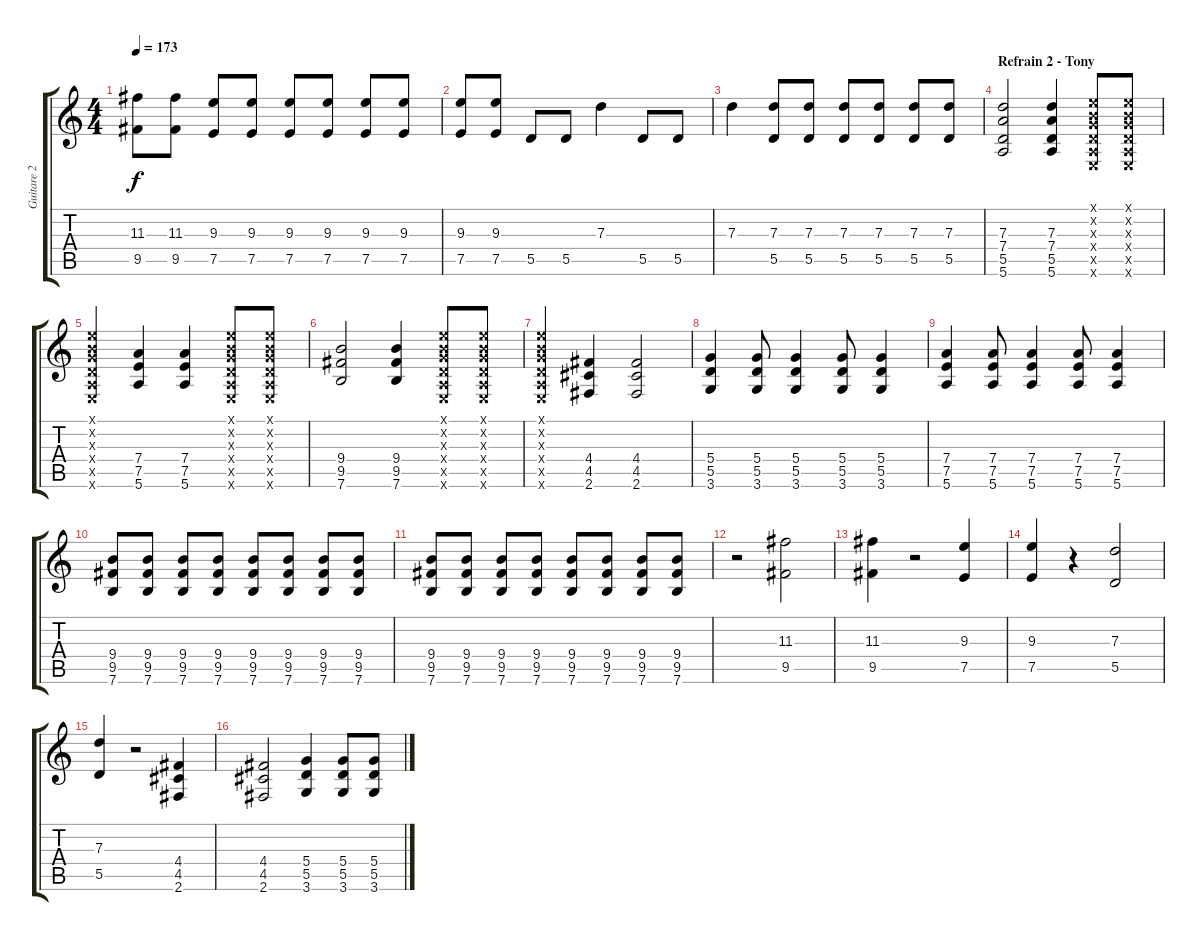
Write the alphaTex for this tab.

\track ("Guitare 2" "Guitare 2") {instrument distortionguitar}
\staff {score tabs}
\tuning (E4 B3 G3 D3 A2 E2) {hide}
\ts (4 4)
\tempo 173
\clef g2
\ks c
(11.3 9.5).8{dy f} (11.3 9.5).8 (9.3 7.5).8 (9.3 7.5).8 (9.3 7.5).8 (9.3 7.5).8 (9.3 7.5).8 (9.3 7.5).8 |
(9.3 7.5).8 (9.3 7.5).8 5.5.8 5.5.8 7.3.4 5.5.8 5.5.8 |
7.3.4 (7.3 5.5).8 (7.3 5.5).8 (7.3 5.5).8 (7.3 5.5).8 (7.3 5.5).8 (7.3 5.5).8 |
\section ("" "Refrain 2 - Tony")
(7.3 7.4 5.5 5.6).2{volume 11} (7.3 7.4 5.5 5.6).4 (0.1{x} 0.2{x} 0.3{x} 0.4{x} 0.5{x} 0.6{x}).8 (0.1{x} 0.2{x} 0.3{x} 0.4{x} 0.5{x} 0.6{x}).8 |
(0.1{x} 0.2{x} 0.3{x} 0.4{x} 0.5{x} 0.6{x}).4 (7.4 7.5 5.6).4 (7.4 7.5 5.6).4 (0.1{x} 0.2{x} 0.3{x} 0.4{x} 0.5{x} 0.6{x}).8 (0.1{x} 0.2{x} 0.3{x} 0.4{x} 0.5{x} 0.6{x}).8 |
(9.4 9.5 7.6).2 (9.4 9.5 7.6).4 (0.1{x} 0.2{x} 0.3{x} 0.4{x} 0.5{x} 0.6{x}).8 (0.1{x} 0.2{x} 0.3{x} 0.4{x} 0.5{x} 0.6{x}).8 |
(0.1{x} 0.2{x} 0.3{x} 0.4{x} 0.5{x} 0.6{x}).4 (4.4 4.5 2.6).4 (4.4 4.5 2.6).2 |
(5.4 5.5 3.6).4 (5.4 5.5 3.6).8 (5.4 5.5 3.6).4 (5.4 5.5 3.6).8 (5.4 5.5 3.6).4 |
(7.4 7.5 5.6).4 (7.4 7.5 5.6).8 (7.4 7.5 5.6).4 (7.4 7.5 5.6).8 (7.4 7.5 5.6).4 |
(9.4 9.5 7.6).8 (9.4 9.5 7.6).8 (9.4 9.5 7.6).8 (9.4 9.5 7.6).8 (9.4 9.5 7.6).8 (9.4 9.5 7.6).8 (9.4 9.5 7.6).8 (9.4 9.5 7.6).8 |
(9.4 9.5 7.6).8 (9.4 9.5 7.6).8 (9.4 9.5 7.6).8 (9.4 9.5 7.6).8 (9.4 9.5 7.6).8 (9.4 9.5 7.6).8 (9.4 9.5 7.6).8 (9.4 9.5 7.6).8 |
r.2 (11.3 9.5).2{volume 11} |
(11.3 9.5).4 r.2 (9.3 7.5).4 |
(9.3 7.5).4 r.4 (7.3 5.5).2 |
(7.3 5.5).4 r.2 (4.4 4.5 2.6).4 |
(4.4 4.5 2.6).2 (5.4 5.5 3.6).4{volume 12} (5.4 5.5 3.6).8 (5.4 5.5 3.6).8
